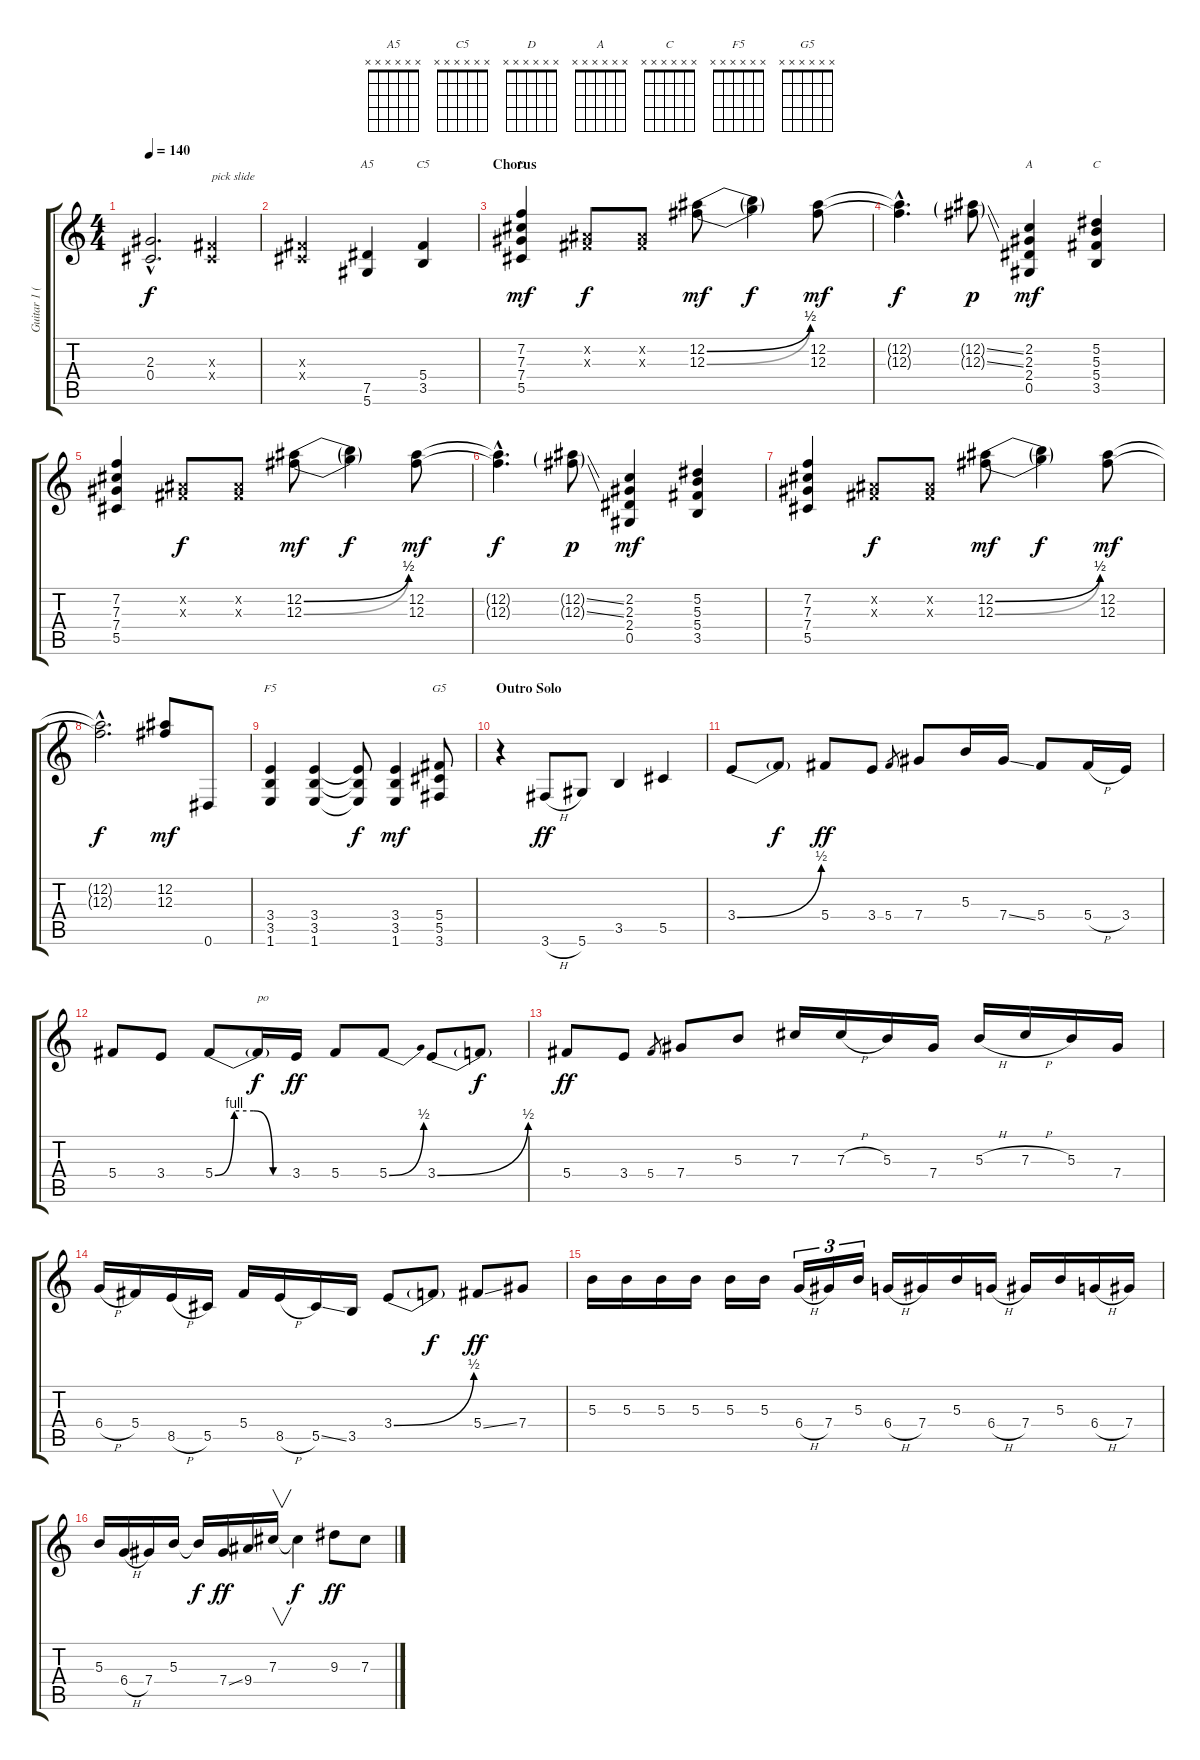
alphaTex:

\track ("Guitar 1 (Slash)" "Guitar 1 (") {instrument overdrivenguitar}
\staff {score tabs}
\tuning (Eb4 Bb3 Gb3 Db3 Ab2 Eb2) {hide}
\chord ("A5" x x x x x x) {firstfret 0}
\chord ("C5" x x x x x x) {firstfret 0}
\chord ("D" x x x x x x) {firstfret 0}
\chord ("A" x x x x x x) {firstfret 0}
\chord ("C" x x x x x x) {firstfret 0}
\chord ("F5" x x x x x x) {firstfret 0}
\chord ("G5" x x x x x x) {firstfret 0}
\ts (4 4)
\tempo 140
\clef g2
\ks c
(2.3{hac} 0.4{hac}).2{d dy f} (0.3{x} 0.4{x}).4{txt "pick slide" instrument guitarfretnoise} |
(0.3{x} 0.4{x}).2 (7.5 5.6).4{ch "A5" instrument overdrivenguitar} (5.4 3.5).4{ch "C5"} |
\section ("" "Chorus")
(7.2 7.3 7.4 5.5).4{ch "D" dy mf} (0.2{x} 0.3{x}).8{dy f} (0.2{x} 0.3{x}).8 (12.2{be (bend 0 0 60 2)} 12.3{be (bend 0 0 60 2)}).8{dy mf} (12.2{t} 12.3{t}).4{dy f} (12.2 12.3).8{dy mf} |
(12.2{hac t} 12.3{hac t}).4{d dy f} (12.2{ss g} 12.3{ss g}).8{dy p} (2.2 2.3 2.4 0.5).4{ch "A" dy mf} (5.2 5.3 5.4 3.5).4{ch "C"} |
(7.2 7.3 7.4 5.5).4 (0.2{x} 0.3{x}).8{dy f} (0.2{x} 0.3{x}).8 (12.2{be (bend 0 0 60 2)} 12.3{be (bend 0 0 60 2)}).8{dy mf} (12.2{t} 12.3{t}).4{dy f} (12.2 12.3).8{dy mf} |
(12.2{hac t} 12.3{hac t}).4{d dy f} (12.2{ss g} 12.3{ss g}).8{dy p} (2.2 2.3 2.4 0.5).4{dy mf} (5.2 5.3 5.4 3.5).4 |
(7.2 7.3 7.4 5.5).4 (0.2{x} 0.3{x}).8{dy f} (0.2{x} 0.3{x}).8 (12.2{be (bend 0 0 60 2)} 12.3{be (bend 0 0 60 2)}).8{dy mf} (12.2{t} 12.3{t}).4{dy f} (12.2 12.3).8{dy mf} |
(12.2{hac t} 12.3{hac t}).2{d dy f} (12.2 12.3).8{dy mf} 0.6.8 |
(3.4 3.5 1.6).4{ch "F5"} (3.4 3.5 1.6).4 (3.4{t} 3.5{t} 1.6{t}).8{dy f} (3.4 3.5 1.6).4{dy mf} (5.4 5.5 3.6).8{ch "G5"} |
\section ("" "Outro Solo")
r.4 3.6{h}.8{dy ff} 5.6.8 3.5.4 5.5.4 |
3.4{be (bend 0 0 60 2)}.8 3.4{t}.8{dy f} 5.4.8{dy ff} 3.4.8 5.4.8{gr} 7.4.8 5.3.16 7.4{ss}.16 5.4.8 5.4{h}.16 3.4.16 |
5.4.8 3.4.8 5.4{be (custom 0 0 15 4 30 4 45 0 60 0)}.8 5.4{t}.16{txt "po" dy f} 3.4.16{dy ff} 5.4.8 5.4{be (bend 0 0 60 2)}.8 3.4{be (bend 0 0 60 2)}.8 3.4{t}.8{dy f} |
5.4.8{dy ff} 3.4.8 5.4.8{gr} 7.4.8 5.3.8 7.3.16 7.3{h}.16 5.3.16 7.4.16 5.3{h}.16 7.3{h}.16 5.3.16 7.4.16 |
6.4{h}.16 5.4.16 8.5{h}.16 5.5.16 5.4.16 8.5{h}.16 5.5{ss}.16 3.5.16 3.4{be (bend 0 0 60 2)}.8 3.4{t}.8{dy f} 5.4{ss}.8{dy ff} 7.4.8 |
5.3.16 5.3.16 5.3.16 5.3.16 5.3.16 5.3.16 6.4{h}.16{tu (3 2)} 7.4.16{tu (3 2)} 5.3.16{tu (3 2)} 6.4{h}.16 7.4.16 5.3.16 6.4{h}.16 7.4.16 5.3.16 6.4{h}.16 7.4.16 |
5.3.16 6.4{h}.16 7.4.16 5.3.16 5.3{t}.16{dy f} 7.4{ss}.16{dy ff} 9.4.16 7.3.16{v} 7.3{t}.4{dy f} 9.3.8{dy ff} 7.3.8
